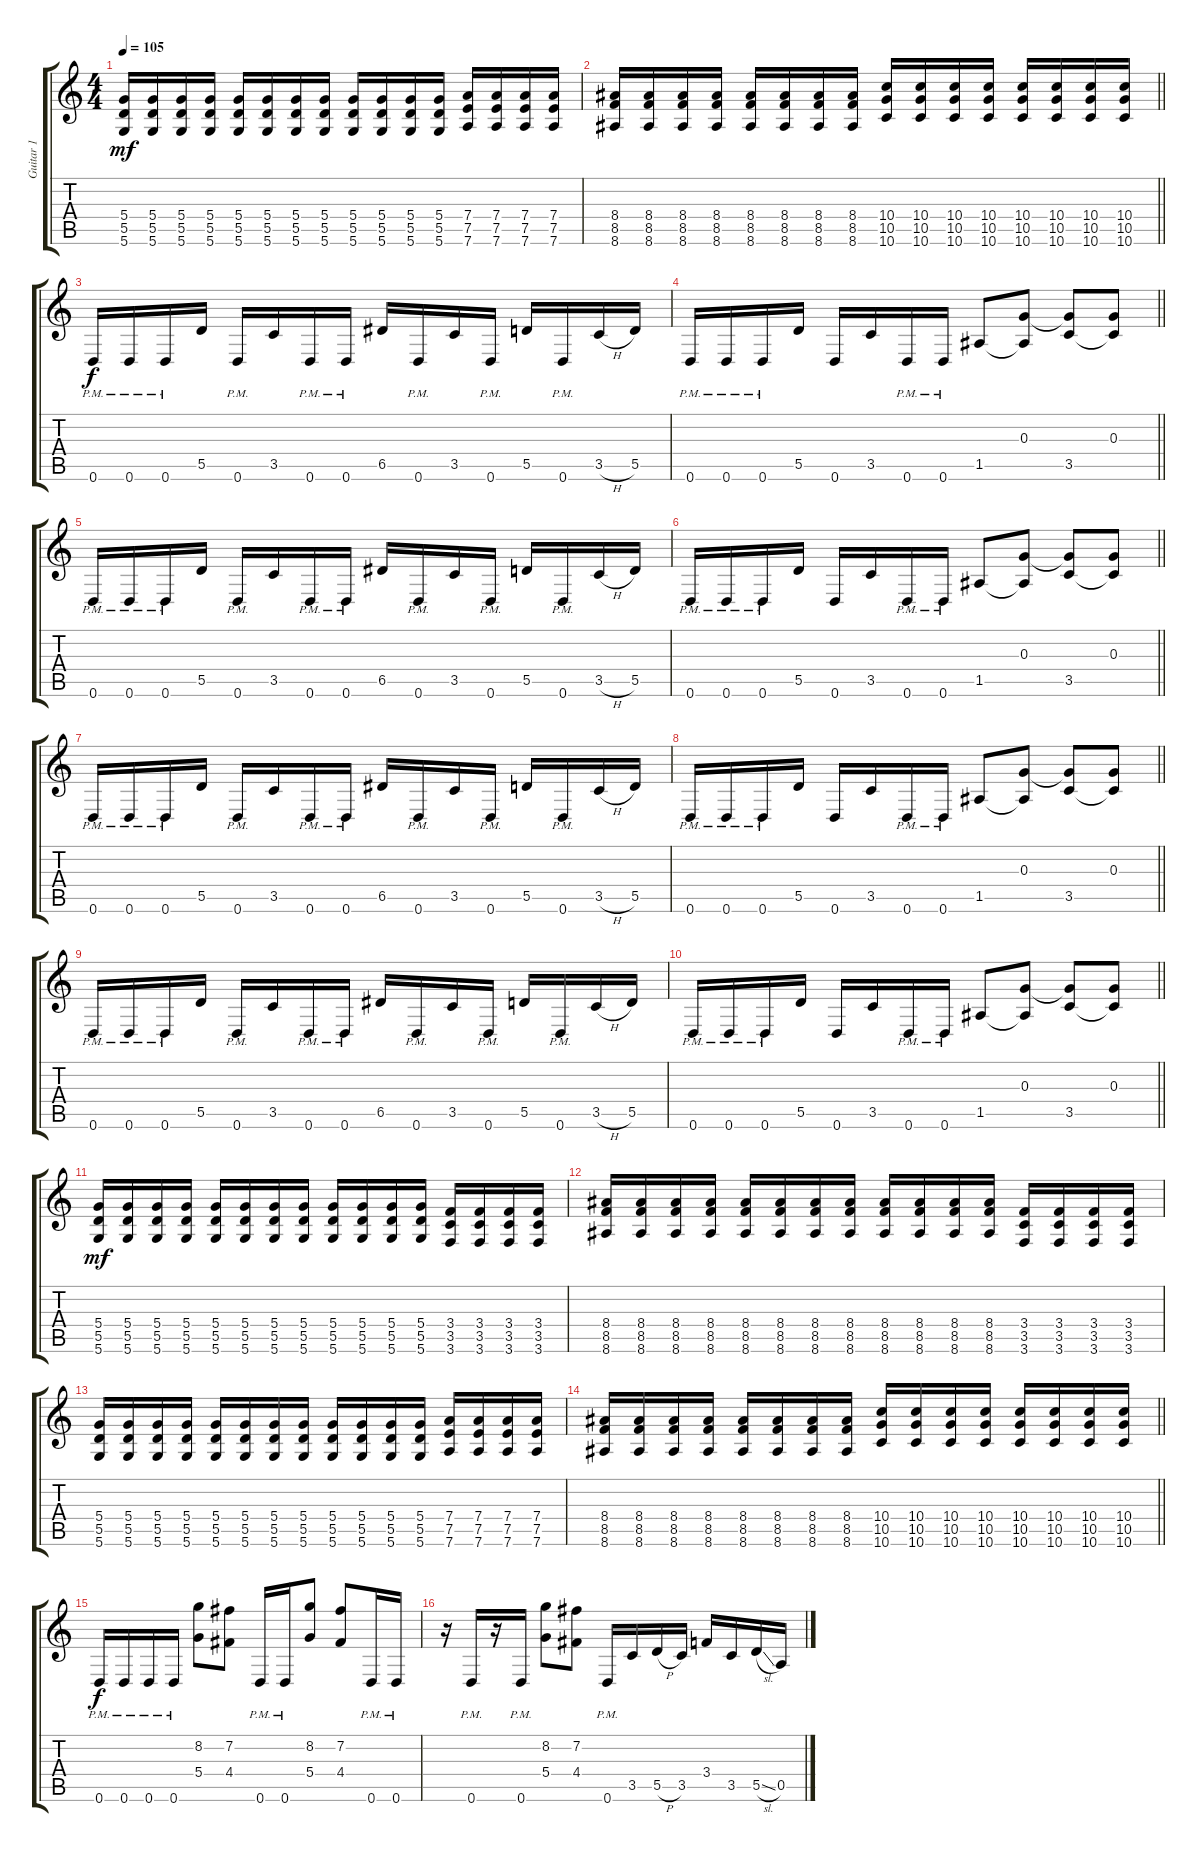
\track ("Guitar 1" "Guitar 1") {instrument distortionguitar}
\staff {score tabs}
\tuning (E4 B3 G3 D3 A2 D2) {hide}
\ts (4 4)
\tempo 105
\clef g2
\ks c
(5.4 5.5 5.6).16{dy mf} (5.4 5.5 5.6).16 (5.4 5.5 5.6).16 (5.4 5.5 5.6).16 (5.4 5.5 5.6).16 (5.4 5.5 5.6).16 (5.4 5.5 5.6).16 (5.4 5.5 5.6).16 (5.4 5.5 5.6).16 (5.4 5.5 5.6).16 (5.4 5.5 5.6).16 (5.4 5.5 5.6).16 (7.4 7.5 7.6).16 (7.4 7.5 7.6).16 (7.4 7.5 7.6).16 (7.4 7.5 7.6).16 |
\barLineRight lightlight
(8.4 8.5 8.6).16 (8.4 8.5 8.6).16 (8.4 8.5 8.6).16 (8.4 8.5 8.6).16 (8.4 8.5 8.6).16 (8.4 8.5 8.6).16 (8.4 8.5 8.6).16 (8.4 8.5 8.6).16 (10.4 10.5 10.6).16 (10.4 10.5 10.6).16 (10.4 10.5 10.6).16 (10.4 10.5 10.6).16 (10.4 10.5 10.6).16 (10.4 10.5 10.6).16 (10.4 10.5 10.6).16 (10.4 10.5 10.6).16 |
\section ("" "")
0.6{pm}.16{dy f} 0.6{pm}.16 0.6{pm}.16 5.5.16 0.6{pm}.16 3.5.16 0.6{pm}.16 0.6{pm}.16 6.5.16 0.6{pm}.16 3.5.16 0.6{pm}.16 5.5.16 0.6{pm}.16 3.5{h}.16 5.5.16 |
\barLineRight lightlight
0.6{pm}.16 0.6{pm}.16 0.6{pm}.16 5.5.16 0.6.16 3.5.16 0.6{pm}.16 0.6{pm}.16 1.5.8 (0.3 1.5{t}).8 (0.3{t} 3.5).8 (0.3 3.5{t}).8 |
0.6{pm}.16 0.6{pm}.16 0.6{pm}.16 5.5.16 0.6{pm}.16 3.5.16 0.6{pm}.16 0.6{pm}.16 6.5.16 0.6{pm}.16 3.5.16 0.6{pm}.16 5.5.16 0.6{pm}.16 3.5{h}.16 5.5.16 |
\barLineRight lightlight
0.6{pm}.16 0.6{pm}.16 0.6{pm}.16 5.5.16 0.6.16 3.5.16 0.6{pm}.16 0.6{pm}.16 1.5.8 (0.3 1.5{t}).8 (0.3{t} 3.5).8 (0.3 3.5{t}).8 |
0.6{pm}.16 0.6{pm}.16 0.6{pm}.16 5.5.16 0.6{pm}.16 3.5.16 0.6{pm}.16 0.6{pm}.16 6.5.16 0.6{pm}.16 3.5.16 0.6{pm}.16 5.5.16 0.6{pm}.16 3.5{h}.16 5.5.16 |
\barLineRight lightlight
0.6{pm}.16 0.6{pm}.16 0.6{pm}.16 5.5.16 0.6.16 3.5.16 0.6{pm}.16 0.6{pm}.16 1.5.8 (0.3 1.5{t}).8 (0.3{t} 3.5).8 (0.3 3.5{t}).8 |
0.6{pm}.16 0.6{pm}.16 0.6{pm}.16 5.5.16 0.6{pm}.16 3.5.16 0.6{pm}.16 0.6{pm}.16 6.5.16 0.6{pm}.16 3.5.16 0.6{pm}.16 5.5.16 0.6{pm}.16 3.5{h}.16 5.5.16 |
\barLineRight lightlight
0.6{pm}.16 0.6{pm}.16 0.6{pm}.16 5.5.16 0.6.16 3.5.16 0.6{pm}.16 0.6{pm}.16 1.5.8 (0.3 1.5{t}).8 (0.3{t} 3.5).8 (0.3 3.5{t}).8 |
\section ("" "")
(5.4 5.5 5.6).16{dy mf} (5.4 5.5 5.6).16 (5.4 5.5 5.6).16 (5.4 5.5 5.6).16 (5.4 5.5 5.6).16 (5.4 5.5 5.6).16 (5.4 5.5 5.6).16 (5.4 5.5 5.6).16 (5.4 5.5 5.6).16 (5.4 5.5 5.6).16 (5.4 5.5 5.6).16 (5.4 5.5 5.6).16 (3.4 3.5 3.6).16 (3.4 3.5 3.6).16 (3.4 3.5 3.6).16 (3.4 3.5 3.6).16 |
(8.4 8.5 8.6).16 (8.4 8.5 8.6).16 (8.4 8.5 8.6).16 (8.4 8.5 8.6).16 (8.4 8.5 8.6).16 (8.4 8.5 8.6).16 (8.4 8.5 8.6).16 (8.4 8.5 8.6).16 (8.4 8.5 8.6).16 (8.4 8.5 8.6).16 (8.4 8.5 8.6).16 (8.4 8.5 8.6).16 (3.4 3.5 3.6).16 (3.4 3.5 3.6).16 (3.4 3.5 3.6).16 (3.4 3.5 3.6).16 |
(5.4 5.5 5.6).16 (5.4 5.5 5.6).16 (5.4 5.5 5.6).16 (5.4 5.5 5.6).16 (5.4 5.5 5.6).16 (5.4 5.5 5.6).16 (5.4 5.5 5.6).16 (5.4 5.5 5.6).16 (5.4 5.5 5.6).16 (5.4 5.5 5.6).16 (5.4 5.5 5.6).16 (5.4 5.5 5.6).16 (7.4 7.5 7.6).16 (7.4 7.5 7.6).16 (7.4 7.5 7.6).16 (7.4 7.5 7.6).16 |
\barLineRight lightlight
(8.4 8.5 8.6).16 (8.4 8.5 8.6).16 (8.4 8.5 8.6).16 (8.4 8.5 8.6).16 (8.4 8.5 8.6).16 (8.4 8.5 8.6).16 (8.4 8.5 8.6).16 (8.4 8.5 8.6).16 (10.4 10.5 10.6).16 (10.4 10.5 10.6).16 (10.4 10.5 10.6).16 (10.4 10.5 10.6).16 (10.4 10.5 10.6).16 (10.4 10.5 10.6).16 (10.4 10.5 10.6).16 (10.4 10.5 10.6).16 |
\section ("" "")
0.6{pm}.16{dy f} 0.6{pm}.16 0.6{pm}.16 0.6{pm}.16 (8.2 5.4).8 (7.2 4.4).8 0.6{pm}.16 0.6{pm}.16 (8.2 5.4).8 (7.2 4.4).8 0.6{pm}.16 0.6{pm}.16 |
r.16 0.6{pm}.16 r.16 0.6{pm}.16 (8.2 5.4).8 (7.2 4.4).8 0.6{pm}.16 3.5.16 5.5{h}.16 3.5.16 3.4.16 3.5.16 5.5{sl}.16 0.5.16
